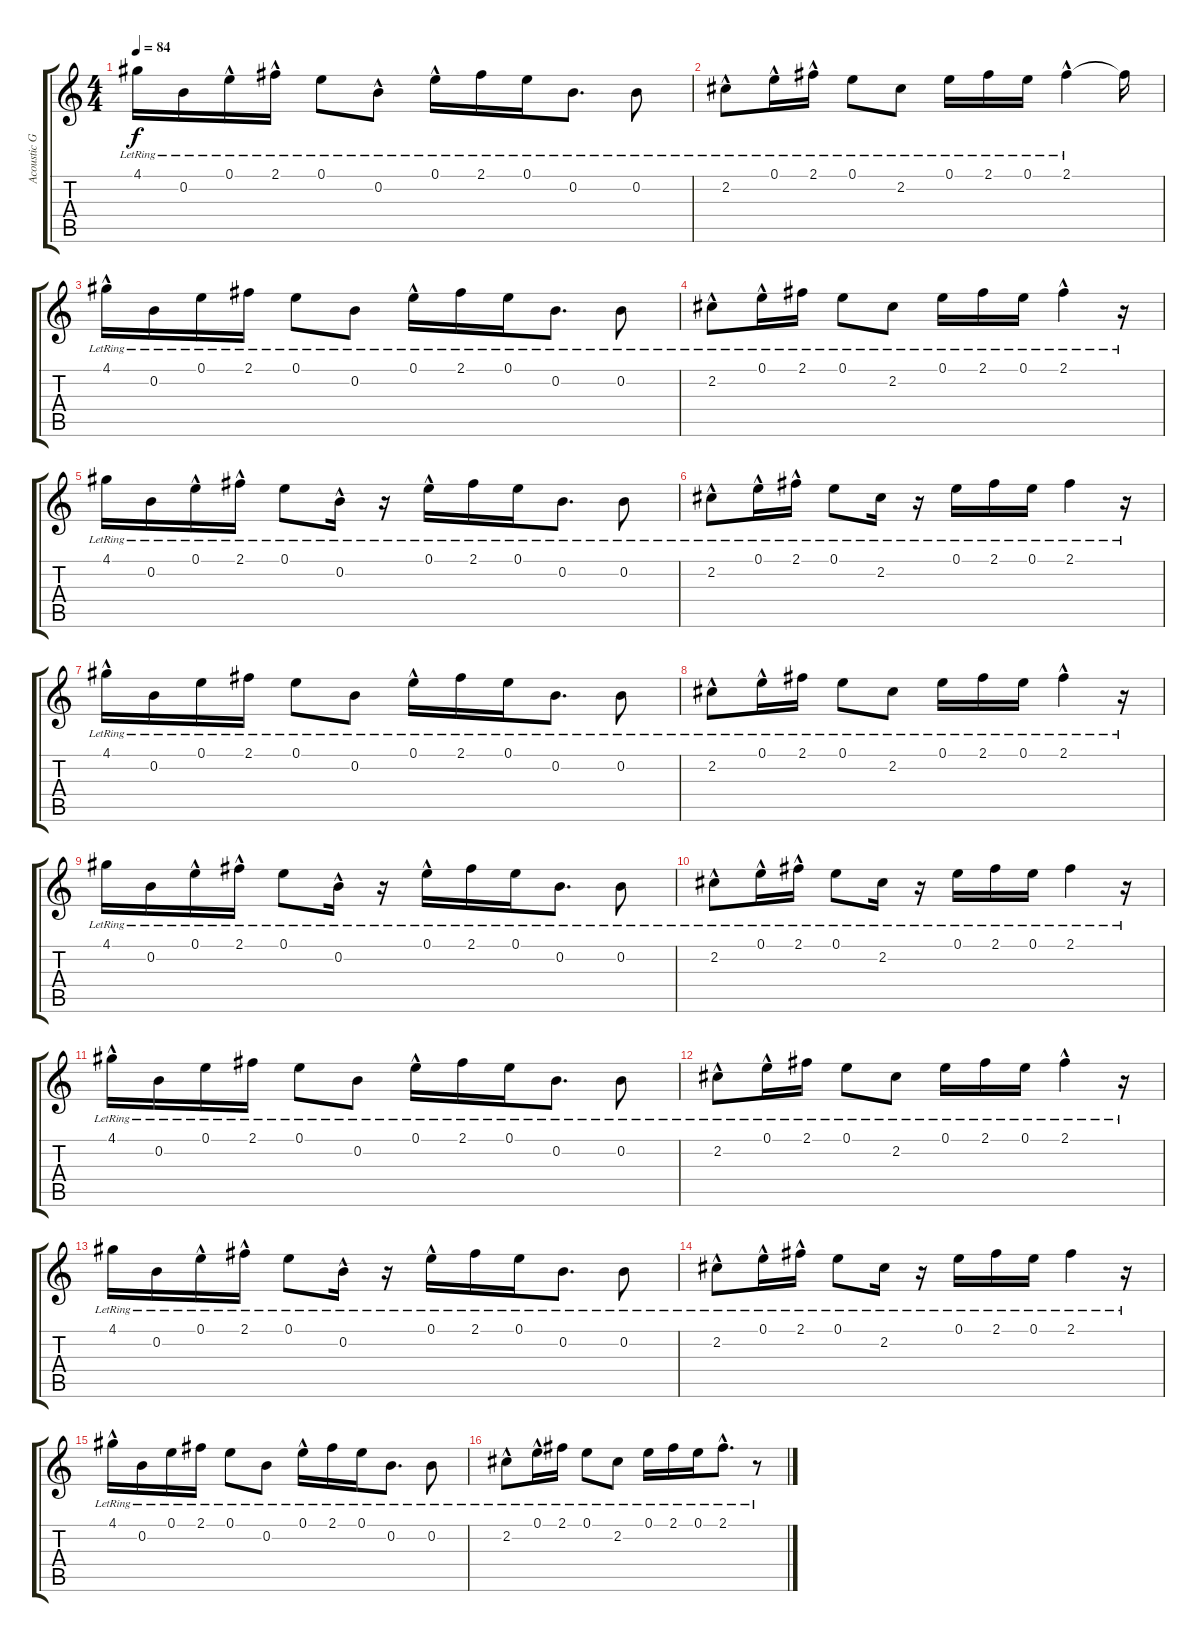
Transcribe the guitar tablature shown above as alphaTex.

\track ("Acoustic Guitar(Solo)" "Acoustic G") {instrument acousticguitarnylon}
\staff {score tabs}
\tuning (E4 B3 G3 D3 A2 E2) {hide}
\ts (4 4)
\tempo 84
\clef g2
\ks c
4.1{lr}.16{dy f instrument acousticguitarnylon} 0.2{lr}.16 0.1{hac lr}.16 2.1{hac lr}.16 0.1{lr}.8 0.2{hac lr}.8 0.1{hac lr}.16 2.1{lr}.16 0.1{lr}.16 0.2{lr}.8{d} 0.2{lr}.8 |
2.2{hac lr}.8 0.1{hac lr}.16 2.1{hac lr}.16 0.1{lr}.8 2.2{lr}.8 0.1{lr}.16 2.1{lr}.16 0.1{lr}.16 2.1{hac lr}.4 2.1{t}.16 |
4.1{hac lr}.16 0.2{lr}.16 0.1{lr}.16 2.1{lr}.16 0.1{lr}.8 0.2{lr}.8 0.1{hac lr}.16 2.1{lr}.16 0.1{lr}.16 0.2{lr}.8{d} 0.2{lr}.8 |
2.2{hac lr}.8 0.1{hac lr}.16 2.1{lr}.16 0.1{lr}.8 2.2{lr}.8 0.1{lr}.16 2.1{lr}.16 0.1{lr}.16 2.1{hac lr}.4 r.16 |
4.1{lr}.16 0.2{lr}.16 0.1{hac lr}.16 2.1{hac lr}.16 0.1{lr}.8 0.2{hac lr}.16 r.16 0.1{hac lr}.16 2.1{lr}.16 0.1{lr}.16 0.2{lr}.8{d} 0.2{lr}.8 |
2.2{hac lr}.8 0.1{hac lr}.16 2.1{hac lr}.16 0.1{lr}.8 2.2{lr}.16 r.16 0.1{lr}.16 2.1{lr}.16 0.1{lr}.16 2.1{lr}.4 r.16 |
4.1{hac lr}.16 0.2{lr}.16 0.1{lr}.16 2.1{lr}.16 0.1{lr}.8 0.2{lr}.8 0.1{hac lr}.16 2.1{lr}.16 0.1{lr}.16 0.2{lr}.8{d} 0.2{lr}.8 |
2.2{hac lr}.8 0.1{hac lr}.16 2.1{lr}.16 0.1{lr}.8 2.2{lr}.8 0.1{lr}.16 2.1{lr}.16 0.1{lr}.16 2.1{hac lr}.4 r.16 |
4.1{lr}.16 0.2{lr}.16 0.1{hac lr}.16 2.1{hac lr}.16 0.1{lr}.8 0.2{hac lr}.16 r.16 0.1{hac lr}.16 2.1{lr}.16 0.1{lr}.16 0.2{lr}.8{d} 0.2{lr}.8 |
2.2{hac lr}.8 0.1{hac lr}.16 2.1{hac lr}.16 0.1{lr}.8 2.2{lr}.16 r.16 0.1{lr}.16 2.1{lr}.16 0.1{lr}.16 2.1{lr}.4 r.16 |
4.1{hac lr}.16 0.2{lr}.16 0.1{lr}.16 2.1{lr}.16 0.1{lr}.8 0.2{lr}.8 0.1{hac lr}.16 2.1{lr}.16 0.1{lr}.16 0.2{lr}.8{d} 0.2{lr}.8 |
2.2{hac lr}.8 0.1{hac lr}.16 2.1{lr}.16 0.1{lr}.8 2.2{lr}.8 0.1{lr}.16 2.1{lr}.16 0.1{lr}.16 2.1{hac lr}.4 r.16 |
4.1{lr}.16 0.2{lr}.16 0.1{hac lr}.16 2.1{hac lr}.16 0.1{lr}.8 0.2{hac lr}.16 r.16 0.1{hac lr}.16 2.1{lr}.16 0.1{lr}.16 0.2{lr}.8{d} 0.2{lr}.8 |
2.2{hac lr}.8 0.1{hac lr}.16 2.1{hac lr}.16 0.1{lr}.8 2.2{lr}.16 r.16 0.1{lr}.16 2.1{lr}.16 0.1{lr}.16 2.1{lr}.4 r.16 |
4.1{hac lr}.16 0.2{lr}.16 0.1{lr}.16 2.1{lr}.16 0.1{lr}.8 0.2{lr}.8 0.1{hac lr}.16 2.1{lr}.16 0.1{lr}.16 0.2{lr}.8{d} 0.2{lr}.8 |
2.2{hac lr}.8 0.1{hac lr}.16 2.1{lr}.16 0.1{lr}.8 2.2{lr}.8 0.1{lr}.16 2.1{lr}.16 0.1{lr}.16 2.1{hac lr}.8{d} r.8
